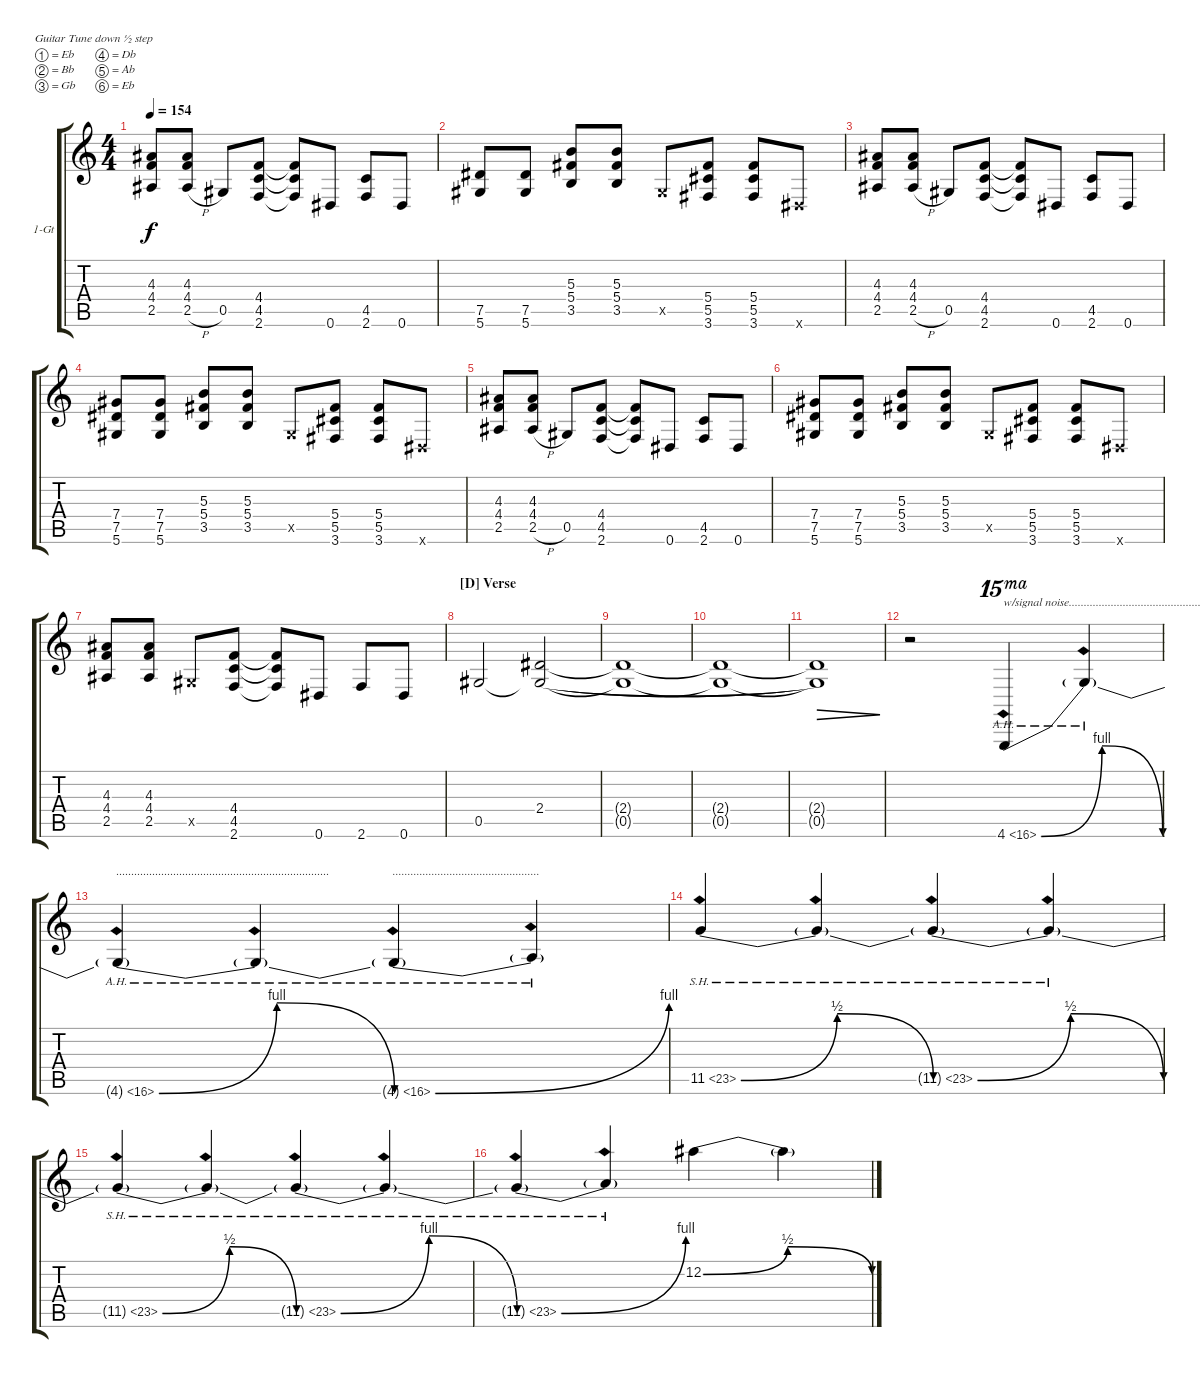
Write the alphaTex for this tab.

\defaultSystemsLayout 4
\bracketExtendMode groupsimilarinstruments
\firstSystemTrackNameOrientation horizontal
\otherSystemsTrackNameOrientation horizontal
\track ("1 Guitar" "1-Gt") {instrument distortionguitar}
\staff {score tabs}
\tuning (Eb4 Bb3 Gb3 Db3 Ab2 Eb2)
\ts (4 4)
\tempo 154
\clef g2
\scale
1.03909
\ks c
(2.5 4.4 4.3).8{dy f} (2.5{h} 4.4 4.3).8 0.5.8 (2.6 4.5 4.4).8 (2.6{t} 4.5{t} 4.4{t}).8 0.6.8 (2.6 4.5).8 0.6.8 |
\scale
0.960908 (5.6 7.5).8 (5.6 7.5).8 (3.5 5.4 5.3).8 (3.5 5.4 5.3).8 0.5{x}.8 (3.6 5.5 5.4).8 (3.6 5.5 5.4).8 0.6{x}.8 |
\scale
1.03909 (2.5 4.4 4.3).8 (2.5{h} 4.4 4.3).8 0.5.8 (2.6 4.5 4.4).8 (2.6{t} 4.5{t} 4.4{t}).8 0.6.8 (2.6 4.5).8 0.6.8 |
\scale
0.960908 (5.6 7.5 7.4).8 (5.6 7.5 7.4).8 (3.5 5.4 5.3).8 (3.5 5.4 5.3).8 0.5{x}.8 (3.6 5.5 5.4).8 (3.6 5.5 5.4).8 0.6{x}.8 |
\scale
1.03909 (2.5 4.4 4.3).8 (2.5{h} 4.4 4.3).8 0.5.8 (2.6 4.5 4.4).8 (2.6{t} 4.5{t} 4.4{t}).8 0.6.8 (2.6 4.5).8 0.6.8 |
\scale
0.960908 (5.6 7.5 7.4).8 (5.6 7.5 7.4).8 (3.5 5.4 5.3).8 (3.5 5.4 5.3).8 0.5{x}.8 (3.6 5.5 5.4).8 (3.6 5.5 5.4).8 0.6{x}.8 |
\scale
1.03909 (2.5 4.4 4.3).8 (2.5 4.4 4.3).8 0.5{x}.8 (2.6 4.5 4.4).8 (2.6{t} 4.5{t} 4.4{t}).8 0.6.8 2.6.8 0.6.8 |
\section ("D" "Verse")
\scale
0.960908 0.5.2 (0.5{t} 2.4).2{legatoorigin} |
\scale
1.03909 (0.5{t} 2.4{t}).1{legatoorigin} |
\scale
0.960908 (0.5{t} 2.4{t}).1{legatoorigin} |
\scale
1.03909 (0.5{t} 2.4{t}).1{dec} |
\scale
0.960908 r.2 4.6{be (bendrelease 0 0 10.2 4 20.4 4 30 0) ah 12}.4{ot 15ma txt "w/signal noise................................................................................................................................"} 4.6{ah 12 t}.4 |
\scale
1.03909 4.6{be (bendrelease 0 0 10.2 4 20.4 4 30 0) ah 12 t}.4{txt "......................................................................."} 4.6{ah 12 t}.4 4.6{be (bend 0 0 15 4) ah 12 t}.4{txt "................................................."} 4.6{ah 12 t}.4 |
\scale
0.960908 11.5{be (bendrelease 0 0 10.799999999999999 2 20.4 2 30 0) sh 12}.4 11.5{sh 12 t}.4 11.5{be (bendrelease 0 0 11.4 2 20.4 2 30 0) sh 12 t}.4 11.5{sh 12 t}.4 |
\scale
1.03909 11.5{be (bendrelease 0 0 12.6 2 20.4 2 30 0) sh 12 t}.4 11.5{sh 12 t}.4 11.5{be (bendrelease 0 0 10.2 4 20.4 4 30 0) sh 12 t}.4 11.5{sh 12 t}.4 |
\scale
0.960908 11.5{be (bend 0 0 15 4) sh 12 t}.4 11.5{sh 12 t}.4 12.2{be (bendrelease 0 0 11.4 2 20.4 2 30 0)}.4 12.2{t}.4
